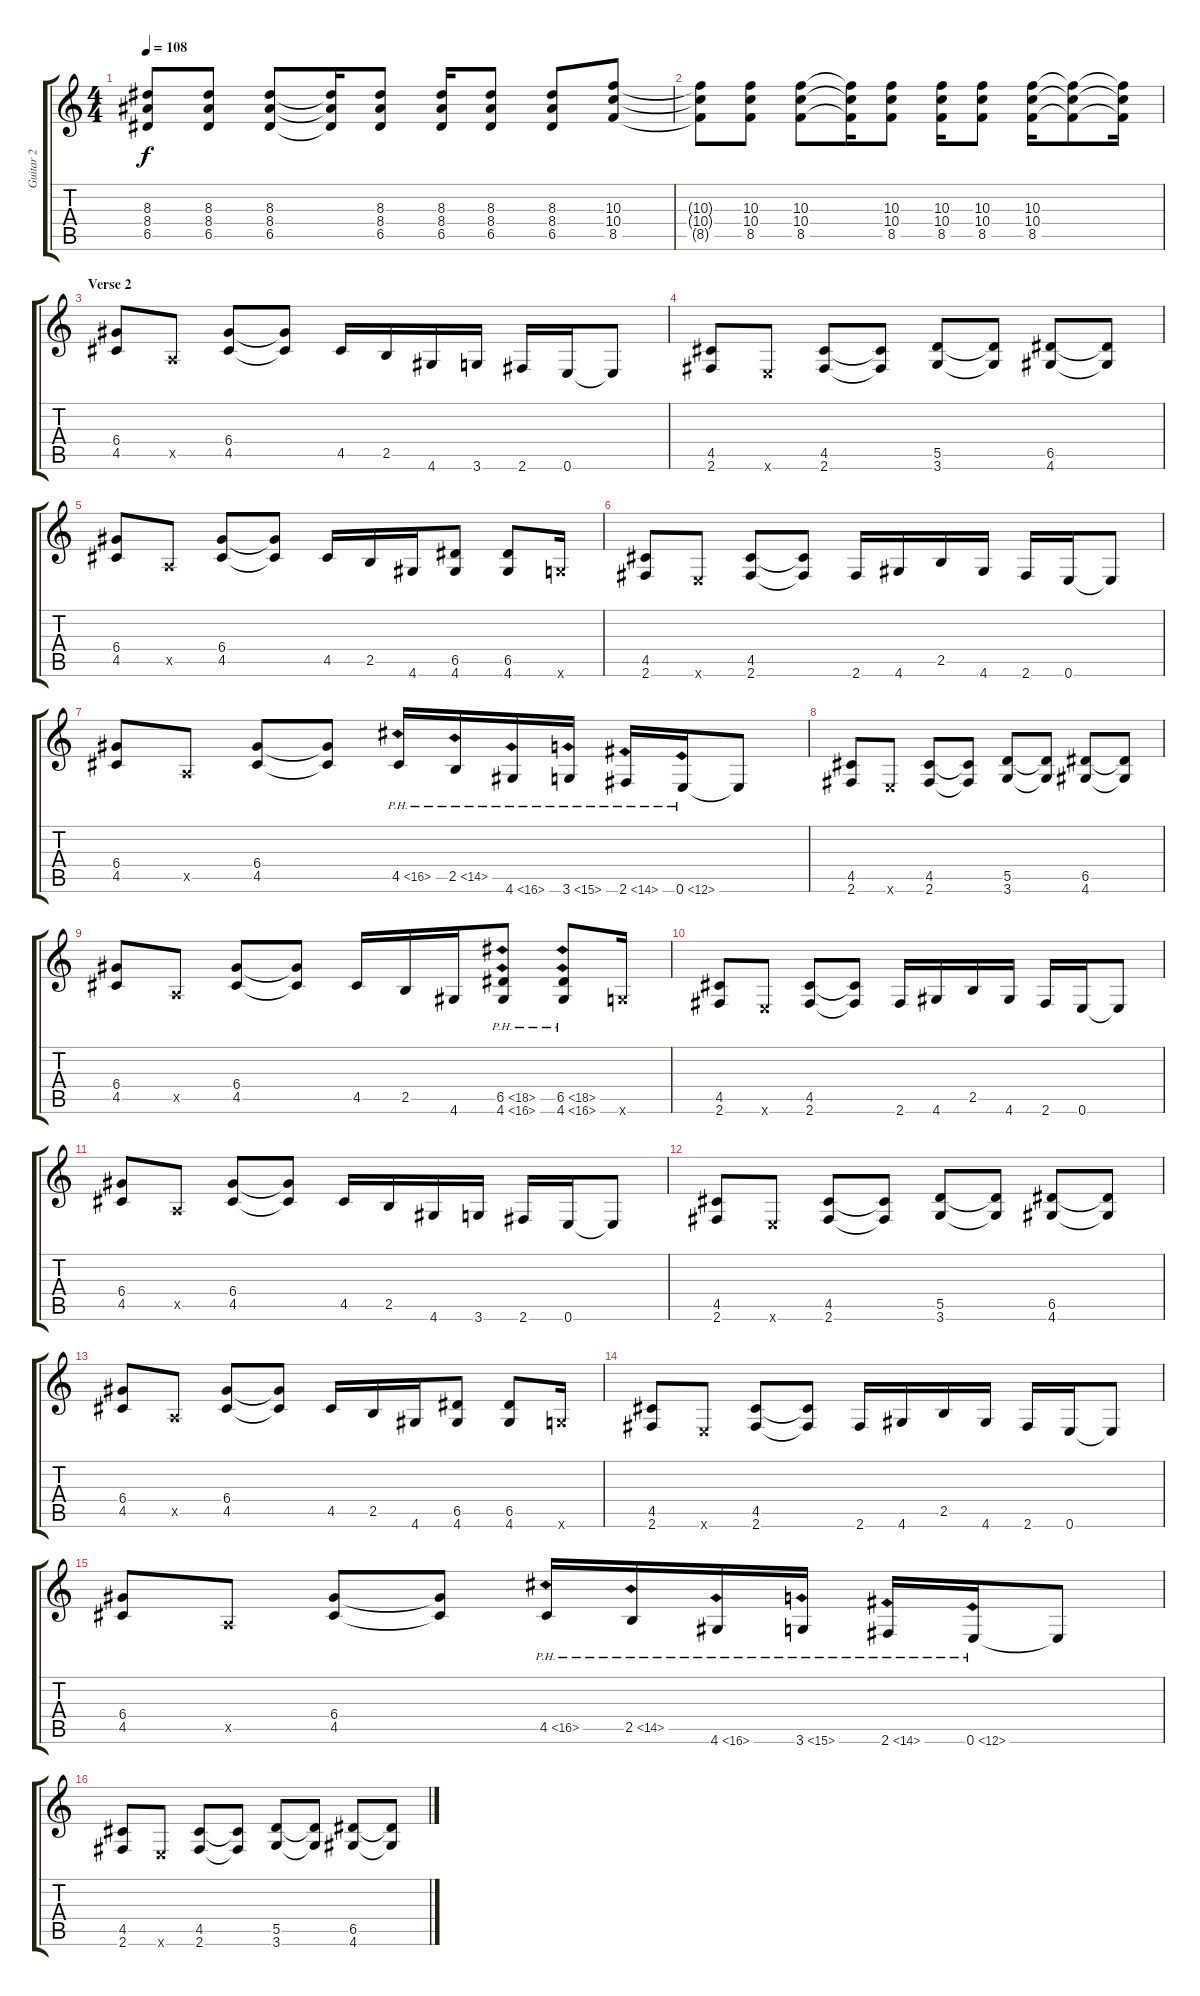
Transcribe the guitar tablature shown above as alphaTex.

\track ("Guitar 2" "Guitar 2") {instrument distortionguitar}
\staff {score tabs}
\tuning (E4 B3 G3 D3 A2 E2) {hide}
\ts (4 4)
\tempo 108
\clef g2
\ks c
(8.3{t} 8.4{t} 6.5{t}).8{dy f} (8.3 8.4 6.5).8 (8.3 8.4 6.5).8 (8.3{t} 8.4{t} 6.5{t}).16 (8.3 8.4 6.5).8 (8.3 8.4 6.5).16 (8.3 8.4 6.5).8 (8.3 8.4 6.5).8 (10.3 10.4 8.5).8 |
(10.3{t} 10.4{t} 8.5{t}).8 (10.3 10.4 8.5).8 (10.3 10.4 8.5).8 (10.3{t} 10.4{t} 8.5{t}).16 (10.3 10.4 8.5).8 (10.3 10.4 8.5).16 (10.3 10.4 8.5).8 (10.3 10.4 8.5).16 (10.3{t} 10.4{t} 8.5{t}).8 (10.3{t} 10.4{t} 8.5{t}).16 |
\section ("" "Verse 2")
(6.4 4.5).8 0.5{x}.8 (6.4 4.5).8 (6.4{t} 4.5{t}).8 4.5.16 2.5.16 4.6.16 3.6.16 2.6.16 0.6.16 0.6{t}.8 |
(4.5 2.6).8 0.6{x}.8 (4.5 2.6).8 (4.5{t} 2.6{t}).8 (5.5 3.6).8 (5.5{t} 3.6{t}).8 (6.5 4.6).8 (6.5{t} 4.6{t}).8 |
(6.4 4.5).8 0.5{x}.8 (6.4 4.5).8 (6.4{t} 4.5{t}).8 4.5.16 2.5.16 4.6.16 (6.5 4.6).8 (6.5 4.6).8 3.6{x}.16 |
(4.5 2.6).8 0.6{x}.8 (4.5 2.6).8 (4.5{t} 2.6{t}).8 2.6.16 4.6.16 2.5.16 4.6.16 2.6.16 0.6.16 0.6{t}.8 |
(6.4 4.5).8 0.5{x}.8 (6.4 4.5).8 (6.4{t} 4.5{t}).8 4.5{ph 12}.16 2.5{ph 12}.16 4.6{ph 12}.16 3.6{ph 12}.16 2.6{ph 12}.16 0.6{ph 12}.16 0.6{t}.8 |
(4.5 2.6).8 0.6{x}.8 (4.5 2.6).8 (4.5{t} 2.6{t}).8 (5.5 3.6).8 (5.5{t} 3.6{t}).8 (6.5 4.6).8 (6.5{t} 4.6{t}).8 |
(6.4 4.5).8 0.5{x}.8 (6.4 4.5).8 (6.4{t} 4.5{t}).8 4.5.16 2.5.16 4.6.16 (6.5{ph 12} 4.6{ph 12}).8 (6.5{ph 12} 4.6{ph 12}).8 3.6{x}.16 |
(4.5 2.6).8 0.6{x}.8 (4.5 2.6).8 (4.5{t} 2.6{t}).8 2.6.16 4.6.16 2.5.16 4.6.16 2.6.16 0.6.16 0.6{t}.8 |
(6.4 4.5).8 0.5{x}.8 (6.4 4.5).8 (6.4{t} 4.5{t}).8 4.5.16 2.5.16 4.6.16 3.6.16 2.6.16 0.6.16 0.6{t}.8 |
(4.5 2.6).8 0.6{x}.8 (4.5 2.6).8 (4.5{t} 2.6{t}).8 (5.5 3.6).8 (5.5{t} 3.6{t}).8 (6.5 4.6).8 (6.5{t} 4.6{t}).8 |
(6.4 4.5).8 0.5{x}.8 (6.4 4.5).8 (6.4{t} 4.5{t}).8 4.5.16 2.5.16 4.6.16 (6.5 4.6).8 (6.5 4.6).8 3.6{x}.16 |
(4.5 2.6).8 0.6{x}.8 (4.5 2.6).8 (4.5{t} 2.6{t}).8 2.6.16 4.6.16 2.5.16 4.6.16 2.6.16 0.6.16 0.6{t}.8 |
(6.4 4.5).8 0.5{x}.8 (6.4 4.5).8 (6.4{t} 4.5{t}).8 4.5{ph 12}.16 2.5{ph 12}.16 4.6{ph 12}.16 3.6{ph 12}.16 2.6{ph 12}.16 0.6{ph 12}.16 0.6{t}.8 |
(4.5 2.6).8 0.6{x}.8 (4.5 2.6).8 (4.5{t} 2.6{t}).8 (5.5 3.6).8 (5.5{t} 3.6{t}).8 (6.5 4.6).8 (6.5{t} 4.6{t}).8
